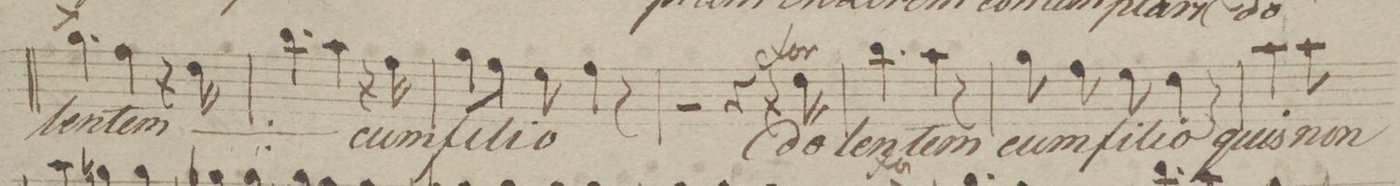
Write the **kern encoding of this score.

**kern	**text	**dynam
*I"Cant!	*	*
*clefC1	*	*
*k[b-e-]	*	*
*M6/8	*	*
4.ee-\^	-len-	.
4dd\	-tem	.
16r	.	.
*	*ij	*
16b-\	do-	.
=54	=54	=54
4.gg\	-len-	.
4ff\	-tem	.
*	*Xij	*
16r	.	.
16dd\	cum	.
=55	=55	=55
8ee-\L	fi-	.
8dd\J	.	.
8cc\	-li-	.
4dd\	-o	.
8r	.	.
=56	=56	=56
4.r	.	.
4r	.	.
16r	.	.
16b-\	do-	f
=57	=57	=57
4.gg\	-len-	.
4ff\	-tem	.
8r	.	.
=58	=58	=58
8ee-\	cum	.
8dd\	fi-	.
8cc\	-li-	.
4b-\	-o	.
8r	.	.
=59	=59	=59
4ff\	quis	.
8ff\	non	.
*-	*-	*-
